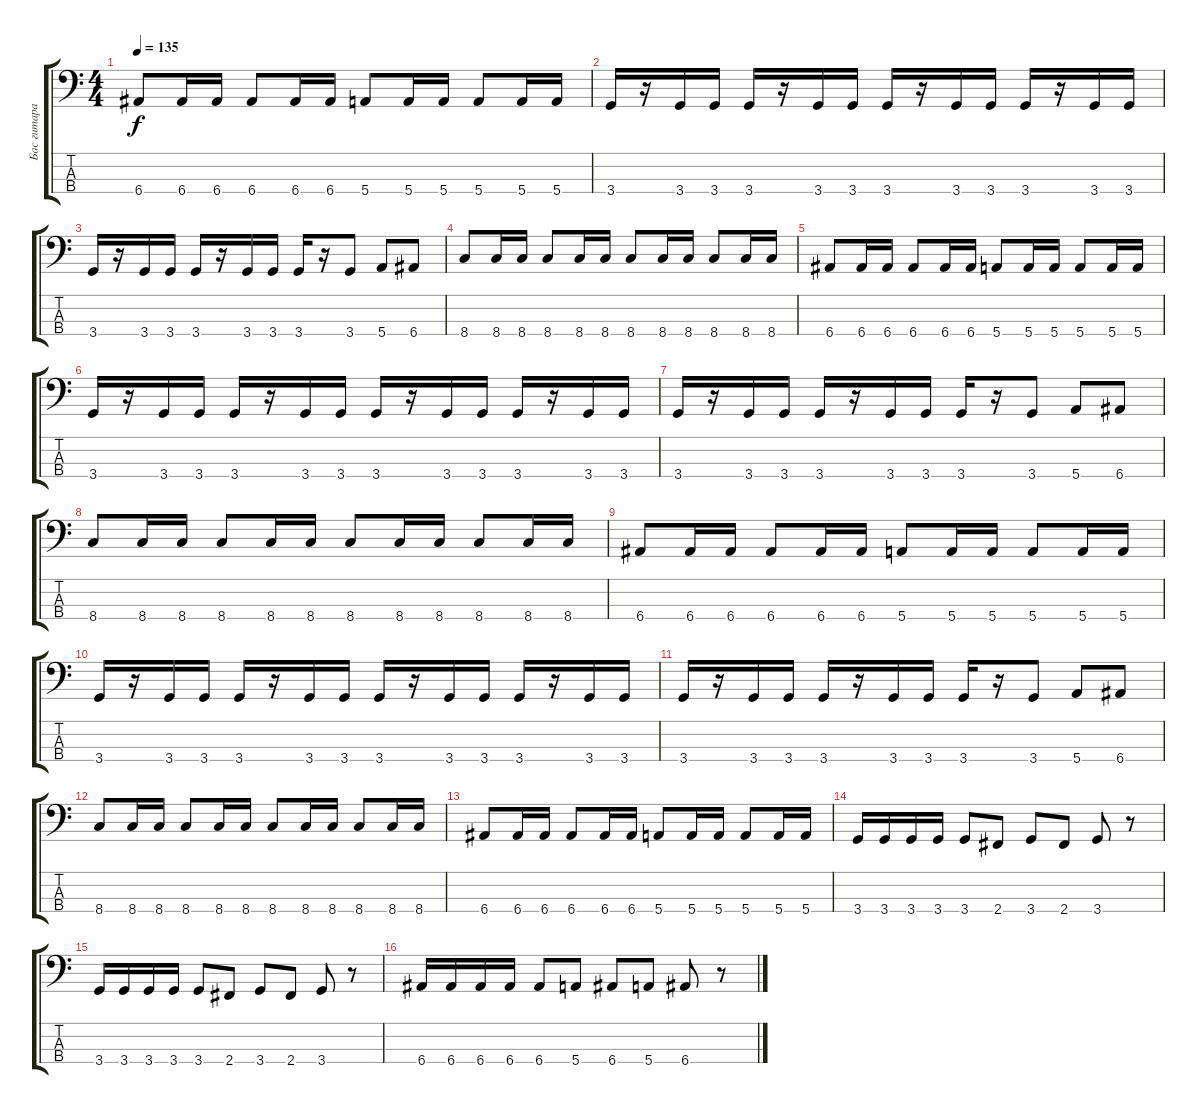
\track ("Бас гитара" "Бас гитара") {instrument electricbasspick}
\staff {score tabs}
\tuning (G2 D2 A1 E1) {hide}
\ts (4 4)
\tempo 135
\clef f4
\ks c
6.4.8{dy f} 6.4.16 6.4.16 6.4.8 6.4.16 6.4.16 5.4.8 5.4.16 5.4.16 5.4.8 5.4.16 5.4.16 |
3.4.16 r.16 3.4.16 3.4.16 3.4.16 r.16 3.4.16 3.4.16 3.4.16 r.16 3.4.16 3.4.16 3.4.16 r.16 3.4.16 3.4.16 |
3.4.16 r.16 3.4.16 3.4.16 3.4.16 r.16 3.4.16 3.4.16 3.4.16 r.16 3.4.8 5.4.8 6.4.8 |
8.4.8 8.4.16 8.4.16 8.4.8 8.4.16 8.4.16 8.4.8 8.4.16 8.4.16 8.4.8 8.4.16 8.4.16 |
6.4.8 6.4.16 6.4.16 6.4.8 6.4.16 6.4.16 5.4.8 5.4.16 5.4.16 5.4.8 5.4.16 5.4.16 |
3.4.16 r.16 3.4.16 3.4.16 3.4.16 r.16 3.4.16 3.4.16 3.4.16 r.16 3.4.16 3.4.16 3.4.16 r.16 3.4.16 3.4.16 |
3.4.16 r.16 3.4.16 3.4.16 3.4.16 r.16 3.4.16 3.4.16 3.4.16 r.16 3.4.8 5.4.8 6.4.8 |
8.4.8 8.4.16 8.4.16 8.4.8 8.4.16 8.4.16 8.4.8 8.4.16 8.4.16 8.4.8 8.4.16 8.4.16 |
6.4.8 6.4.16 6.4.16 6.4.8 6.4.16 6.4.16 5.4.8 5.4.16 5.4.16 5.4.8 5.4.16 5.4.16 |
3.4.16 r.16 3.4.16 3.4.16 3.4.16 r.16 3.4.16 3.4.16 3.4.16 r.16 3.4.16 3.4.16 3.4.16 r.16 3.4.16 3.4.16 |
3.4.16 r.16 3.4.16 3.4.16 3.4.16 r.16 3.4.16 3.4.16 3.4.16 r.16 3.4.8 5.4.8 6.4.8 |
8.4.8 8.4.16 8.4.16 8.4.8 8.4.16 8.4.16 8.4.8 8.4.16 8.4.16 8.4.8 8.4.16 8.4.16 |
6.4.8 6.4.16 6.4.16 6.4.8 6.4.16 6.4.16 5.4.8 5.4.16 5.4.16 5.4.8 5.4.16 5.4.16 |
3.4.16 3.4.16 3.4.16 3.4.16 3.4.8 2.4.8 3.4.8 2.4.8 3.4.8 r.8 |
3.4.16 3.4.16 3.4.16 3.4.16 3.4.8 2.4.8 3.4.8 2.4.8 3.4.8 r.8 |
6.4.16 6.4.16 6.4.16 6.4.16 6.4.8 5.4.8 6.4.8 5.4.8 6.4.8 r.8
